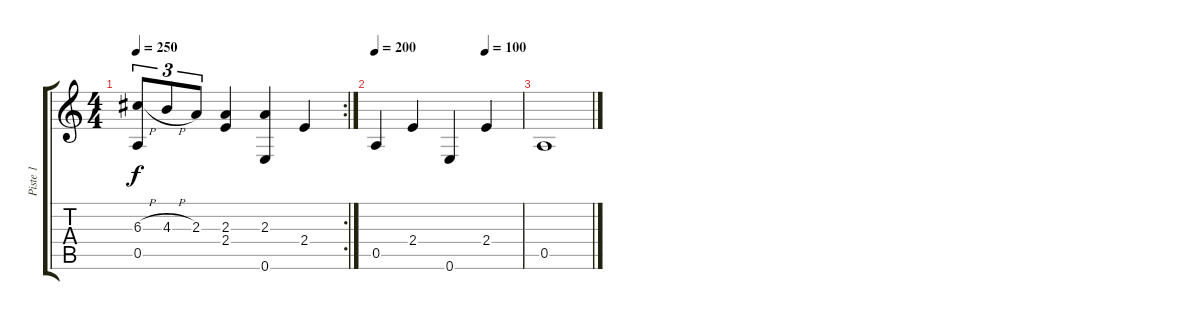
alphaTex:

\track ("Piste 1" "Piste 1") {instrument acousticguitarnylon}
\staff {score tabs}
\tuning (E4 B3 G3 D3 A2 E2) {hide}
\rc 2
\ts (4 4)
\tempo 250
\clef g2
\ks c
(6.3{h} 0.5).8{tu (3 2) dy f} 4.3{h}.8{tu (3 2)} 2.3.8{tu (3 2)} (2.3 2.4).4 (2.3 0.6).4 2.4.4 |
\tempo 200
\tempo (100 0.75)
0.5.4 2.4.4 0.6.4 2.4.4 |
0.5.1
